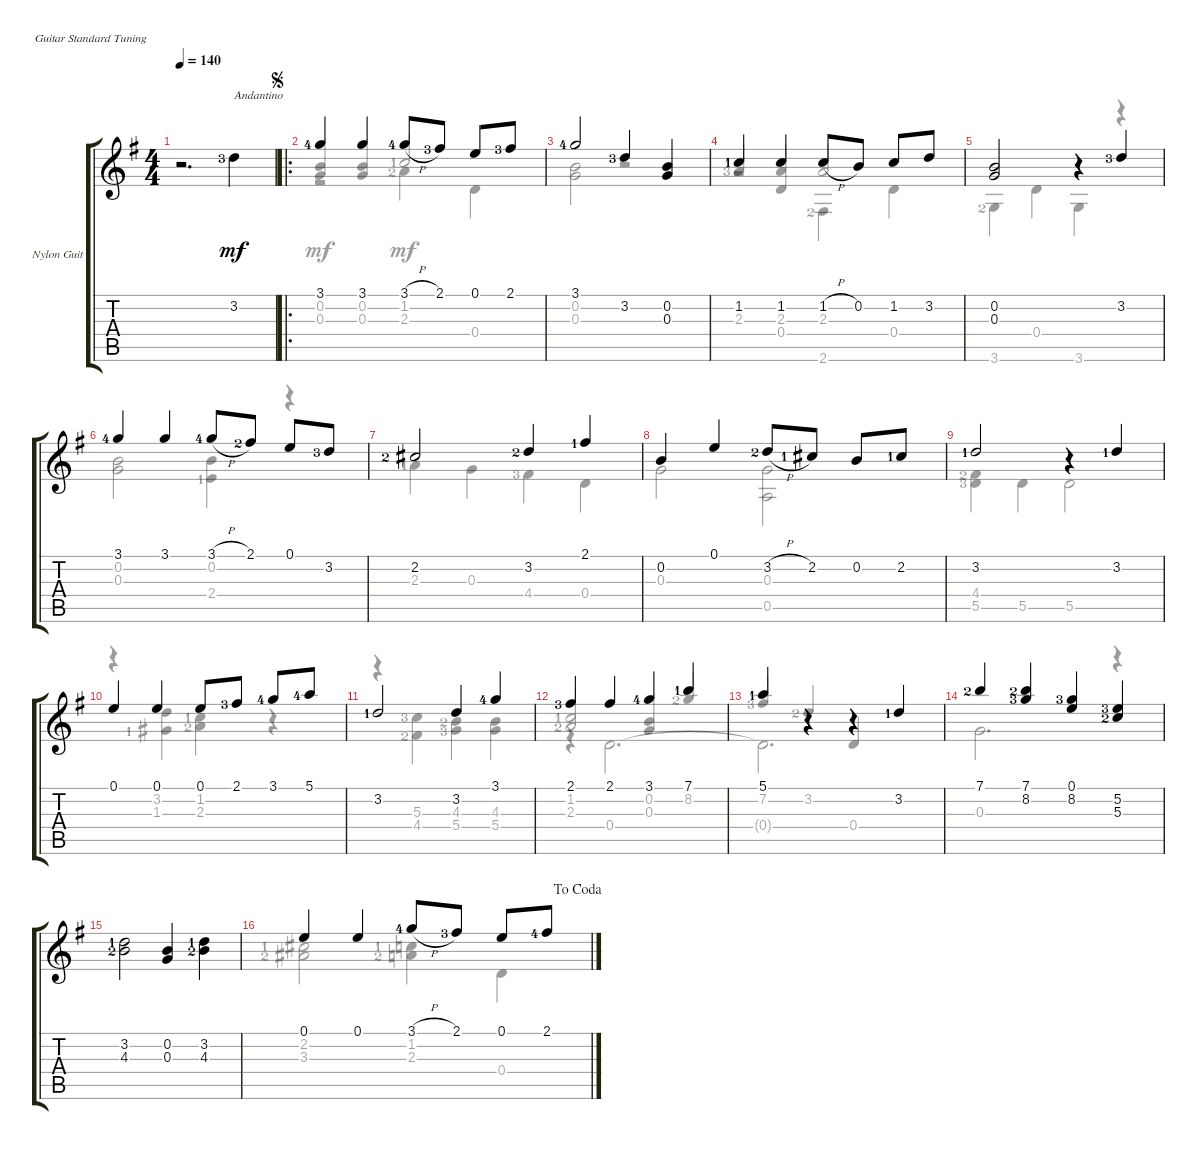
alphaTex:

\defaultSystemsLayout 4
\bracketExtendMode groupsimilarinstruments
\firstSystemTrackNameOrientation horizontal
\otherSystemsTrackNameOrientation horizontal
\track ("Nylon Guitar" "Nylon Guit") {instrument acousticguitarsteel}
\staff {score tabs}
\tuning (E4 B3 G3 D3 A2 E2)
\voice
\ts (4 4)
\tempo 140
\clef g2
\ks eminor
r.2{d dy mf instrument acousticguitarsteel} 3.2{lf 4}.4{txt "Andantino"} |
\ro
\jump segno
3.1{lf 5}.4 3.1.4 3.1{h lf 5}.8 2.1{lf 4}.8 0.1.8 2.1{lf 4}.8 |
3.1{lf 5}.2 3.2{lf 4}.4 (0.2 0.3).4 |
1.2{lf 2}.4 1.2.4 1.2{h}.8 0.2.8 1.2.8 3.2.8 |
(0.2 0.3).2 r.4 3.2{lf 4}.4 |
3.1{lf 5}.4 3.1.4 3.1{h lf 5}.8 2.1{lf 3}.8 0.1.8 3.2{lf 4}.8 |
2.2{lf 3}.2 3.2{lf 3}.4 2.1{lf 2}.4 |
0.2.4 0.1.4 3.2{h lf 3}.8 2.2{lf 2}.8 0.2.8 2.2{lf 2}.8 |
3.2{lf 2}.2 r.4 3.2{lf 2}.4 |
0.1.4 0.1.4 0.1.8 2.1{lf 4}.8 3.1{lf 5}.8 5.1{lf 5}.8 |
3.2{lf 2}.2 3.2.4 3.1{lf 5}.4 |
2.1{lf 4}.4 2.1.4 3.1{lf 5}.4 7.1{lf 2}.4 |
5.1{lf 2}.4 r.4 r.4 3.2{lf 2}.4 |
7.1{lf 3}.4 (7.1{lf 3} 8.2{lf 4}).4 (8.2{lf 4} 0.1).4 (5.2{lf 4} 5.3{lf 3}).4 |
(3.2{lf 2} 4.3{lf 3}).2 (0.3 0.2).4 (3.2{lf 2} 4.3{lf 3}).4 |
\jump dacoda
0.1.4 0.1.4 3.1{h lf 5}.8 2.1{lf 4}.8 0.1.8 2.1{lf 5}.8
\voice
\clef g2
\ottava regular
\simile none
\ks eminor
|
(0.2 0.3).4{beam invert} (0.3 0.2).4{beam invert} 1.2{lf 2}.2{beam invert} |
(0.2 0.3).2 r.2 |
2.3{lf 4}.4{beam invert} (2.3 0.4).4{beam invert} 2.3.2{beam invert} |
3.6{lf 3}.4 0.4.4 3.6.4 r.4 |
(0.2 0.3).2 (0.2 2.4{lf 2}).4 r.4 |
2.3{lf 2}.4 0.3.4 4.4{lf 4}.4 0.4.4 |
0.3.2 (0.3 0.5).2 |
(4.4{lf 3} 5.5{lf 4}).4 5.5.4 5.5.2 |
r.4 (3.2 1.3{lf 2}).4 (1.2{lf 2} 2.3{lf 3}).4 r.4 |
r.4 (5.3{lf 4} 4.4{lf 3}).4 (4.3{lf 3} 5.4{lf 4}).4 (5.4 4.3).4 |
(1.2{lf 2} 2.3{lf 3}).2{beam invert} (0.2 0.3).4{beam invert} 8.2{lf 3}.4{beam invert} |
7.2{lf 4}.4{beam invert} 3.2{lf 3}.4{beam invert} 0.4.4{beam invert} |
0.3.2{d} r.4 |
|
(2.2{lf 2} 3.3{lf 3}).2 (2.3{lf 3} 1.2{lf 2}).4 0.4.4
\voice
\clef g2
\ottava regular
\simile none
\ks eminor
|
r.2 2.3{lf 3}.4 0.4.4 |
|
r.2 2.6{lf 3}.4 0.4.4 |
|
|
|
|
|
|
|
r.4 0.4.2{d} |
0.4{t}.2{d} |
|
|
